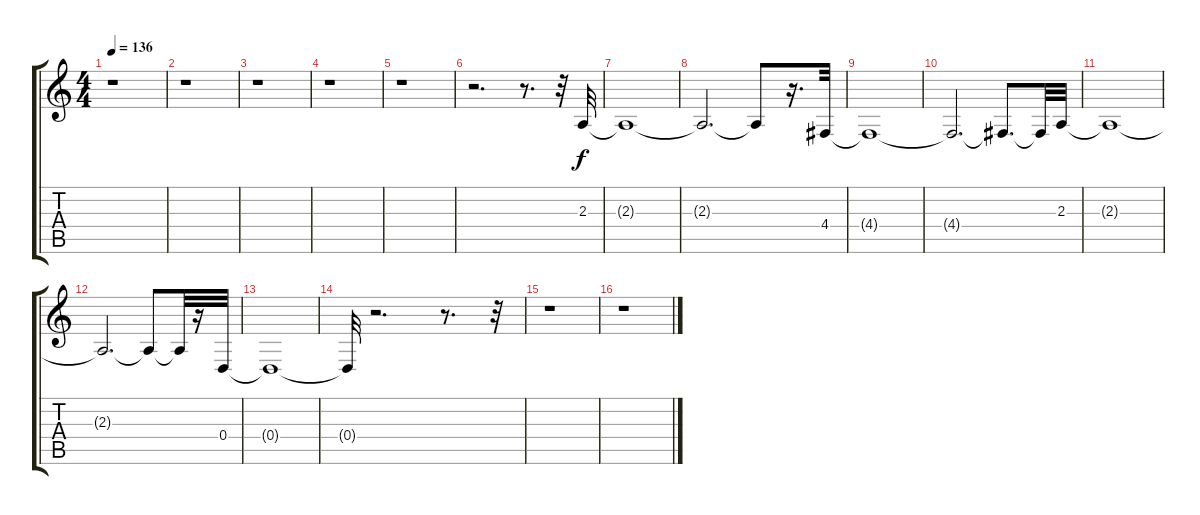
\track "" {instrument pad8sweep}
\staff {score tabs}
\tuning (E4 B3 G3 D3 A2 E2) {hide}
\ts (4 4)
\tempo 136
\clef g2
\ks c
r.1{dy f} |
r.1 |
r.1 |
r.1 |
r.1 |
r.2{d} r.8{d} r.32 2.3.32 |
2.3{t}.1 |
2.3{t}.2{d} 2.3{t}.8 r.16{d} 4.4.32 |
4.4{t}.1 |
4.4{t}.2{d} 4.4{t}.8{d} 4.4{t}.32 2.3.32 |
2.3{t}.1 |
2.3{t}.2{d} 2.3{t}.8 2.3{t}.32 r.16 0.4.32 |
0.4{t}.1 |
0.4{t}.32 r.2{d} r.8{d} r.32 |
r.1 |
r.1
